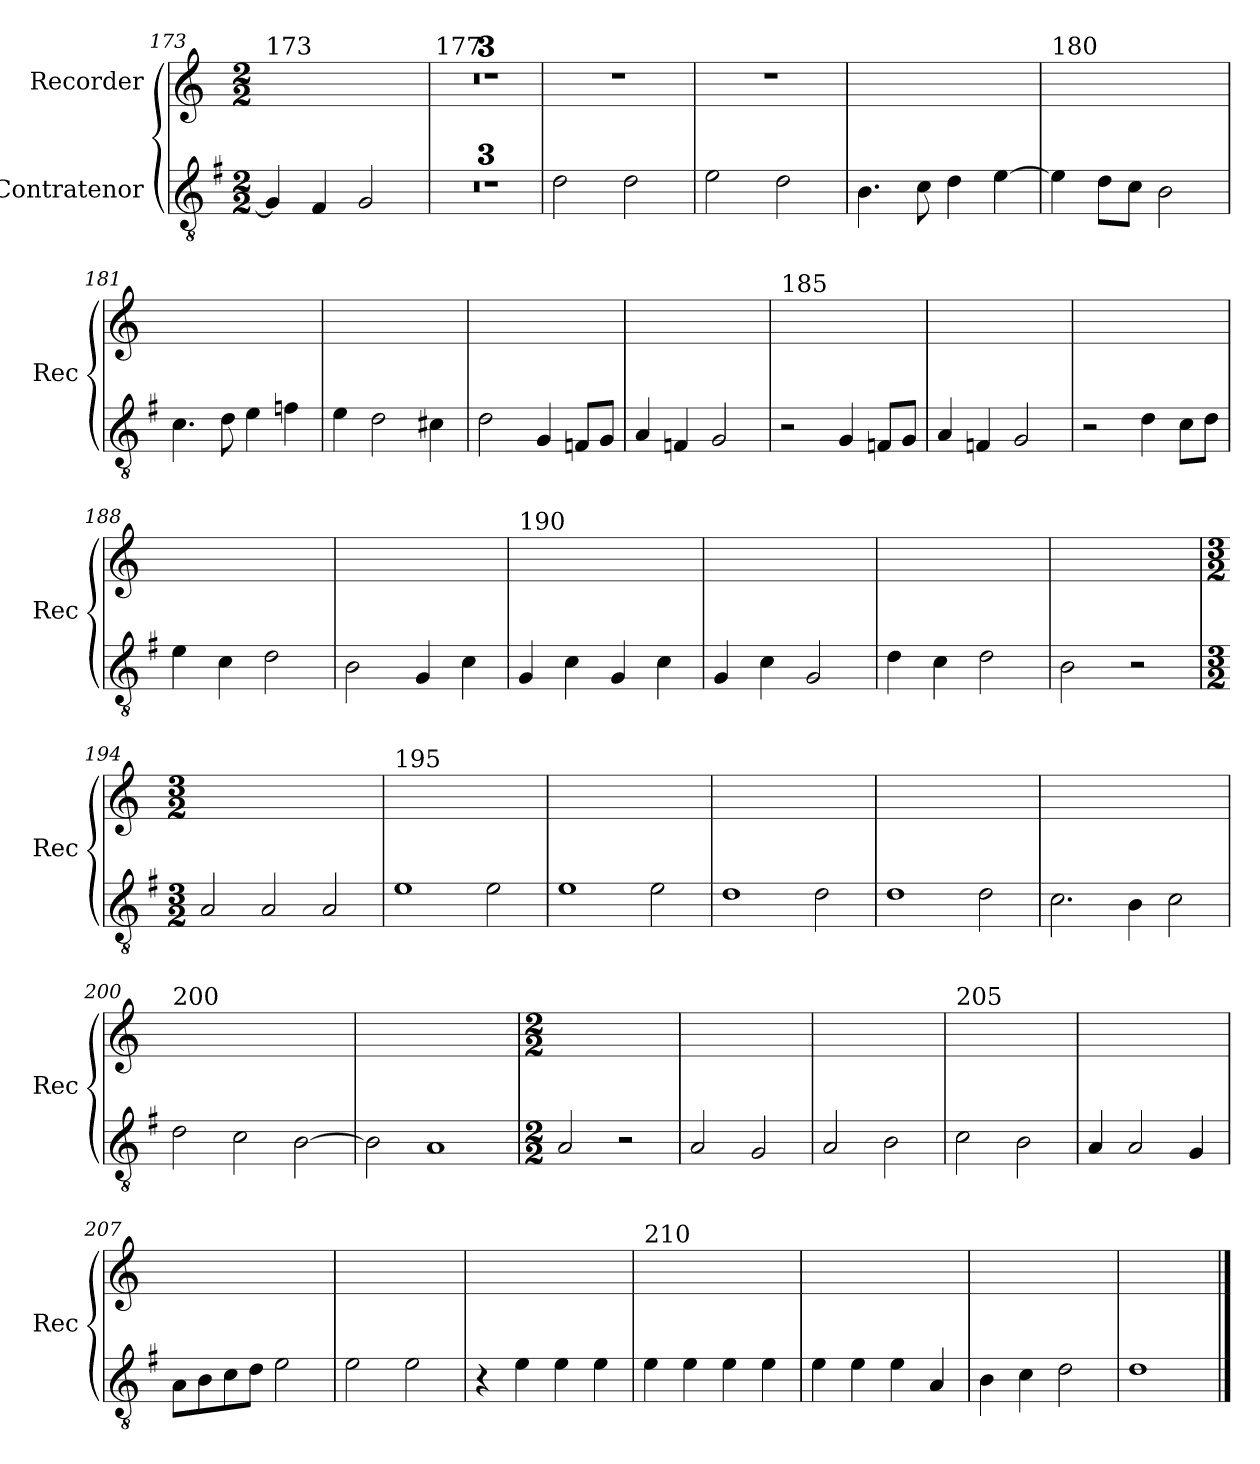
**kern	**kern
*part2	*part1
*staff2	*staff1
*I"Contratenor	*I"Recorder
*	*I'Rec
*clefGv2	*clefG2
*k[f#]	*k[]
*M2/2	*M2/2
=173	=173
!	!LO:TX:a:t=173
4G/]	1ryy
4F#/	.
2G/	.
=174	=174
!	!LO:TX:a:t=177
1r	1ryy
=175	=175
1r	1ryy
=176	=176
1r	1r
=177	=177
2d\	1r
2d\	.
!!LO:LB:g=z
=178	=178
2e\	1r
2d\	.
!!LO:LB:g=z
=179	=179
4.B\	1ryy
8c\	.
4d\	.
[4e\	.
=180	=180
!	!LO:TX:a:t=180
4e\]	1ryy
8d\L	.
8c\J	.
2B\	.
=181	=181
4.c\	1ryy
8d\	.
4e\	.
4fn\	.
=182	=182
4e\	1ryy
2d\	.
4c#X\	.
=183	=183
2d\	1ryy
4G/	.
8Fn/L	.
8G/J	.
=184	=184
4A/	1ryy
4Fn/	.
2G/	.
=185	=185
!	!LO:TX:a:t=185
2r	1ryy
4G/	.
8Fn/L	.
8G/J	.
!!LO:LB:g=z
=186	=186
4A/	1ryy
4Fn/	.
2G/	.
=187	=187
2r	1ryy
4d\	.
8c\L	.
8d\J	.
=188	=188
4e\	1ryy
4c\	.
2d\	.
=189	=189
2B\	1ryy
4G/	.
4c\	.
=190	=190
!	!LO:TX:a:t=190
4G/	1ryy
4c\	.
4G/	.
4c\	.
=191	=191
4G/	1ryy
4c\	.
2G/	.
=192	=192
4d\	1ryy
4c\	.
2d\	.
!!LO:PB:g=z
=193	=193
2B\	1ryy
2r	.
=194	=194
*M3/2	*M3/2
2A/	1.ryy
2A/	.
2A/	.
=195	=195
!	!LO:TX:a:t=195
1e	1.ryy
2e\	.
=196	=196
1e	1.ryy
2e\	.
=197	=197
1d	1.ryy
2d\	.
=198	=198
1d	1.ryy
2d\	.
=199	=199
2.c\	1.ryy
4B\	.
2c\	.
!!LO:PB:g=z
=200	=200
!	!LO:TX:a:t=200
2d\	1.ryy
2c\	.
[2B\	.
=201	=201
2B\]	1.ryy
1A	.
=202	=202
*M2/2	*M2/2
2A/	1ryy
2r	.
=203	=203
2A/	1ryy
2G/	.
=204	=204
2A/	1ryy
2B\	.
=205	=205
!	!LO:TX:a:t=205
2c\	1ryy
2B\	.
=206	=206
4A/	1ryy
2A/	.
4G/	.
!!LO:LB:g=z
=207	=207
8A\L	1ryy
8B\	.
8c\	.
8d\J	.
2e\	.
=208	=208
2e\	1ryy
2e\	.
=209	=209
4r	1ryy
4e\	.
4e\	.
4e\	.
=210	=210
!	!LO:TX:a:t=210
4e\	1ryy
4e\	.
4e\	.
4e\	.
=211	=211
4e\	1ryy
4e\	.
4e\	.
4A/	.
=212	=212
4B\	1ryy
4c\	.
2d\	.
=213	=213
1d	1ryy
==	==
*-	*-
